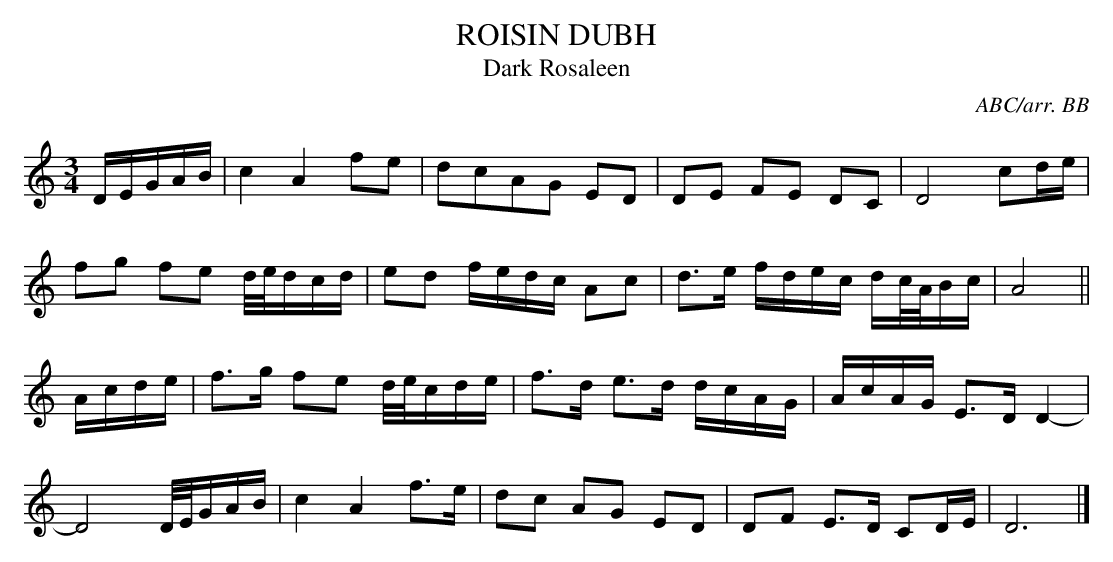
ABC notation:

X:1
T:ROISIN DUBH
T:Dark Rosaleen
Y:"slow"
C:ABC/arr. BB
L:1/8
M:3/4
K:C
D/E/G/A/B/|c2A2 fe|dcAG ED|DE FE DC|D4 cd/e/|
fg fe d//e//d/c/d/|ed f/e/d/c/ Ac|d>e f/d/e/c/ d/c//A//B/c/|A4||
A/c/d/e/|f>g fe d//e//c/d/e/|f>d e>d d/c/A/G/|A/c/A/G/ E>D D2-|
D4 D//E//G/A/B/|c2A2 f>e|dc AG ED|DF E>D CD/E/|D6|]
